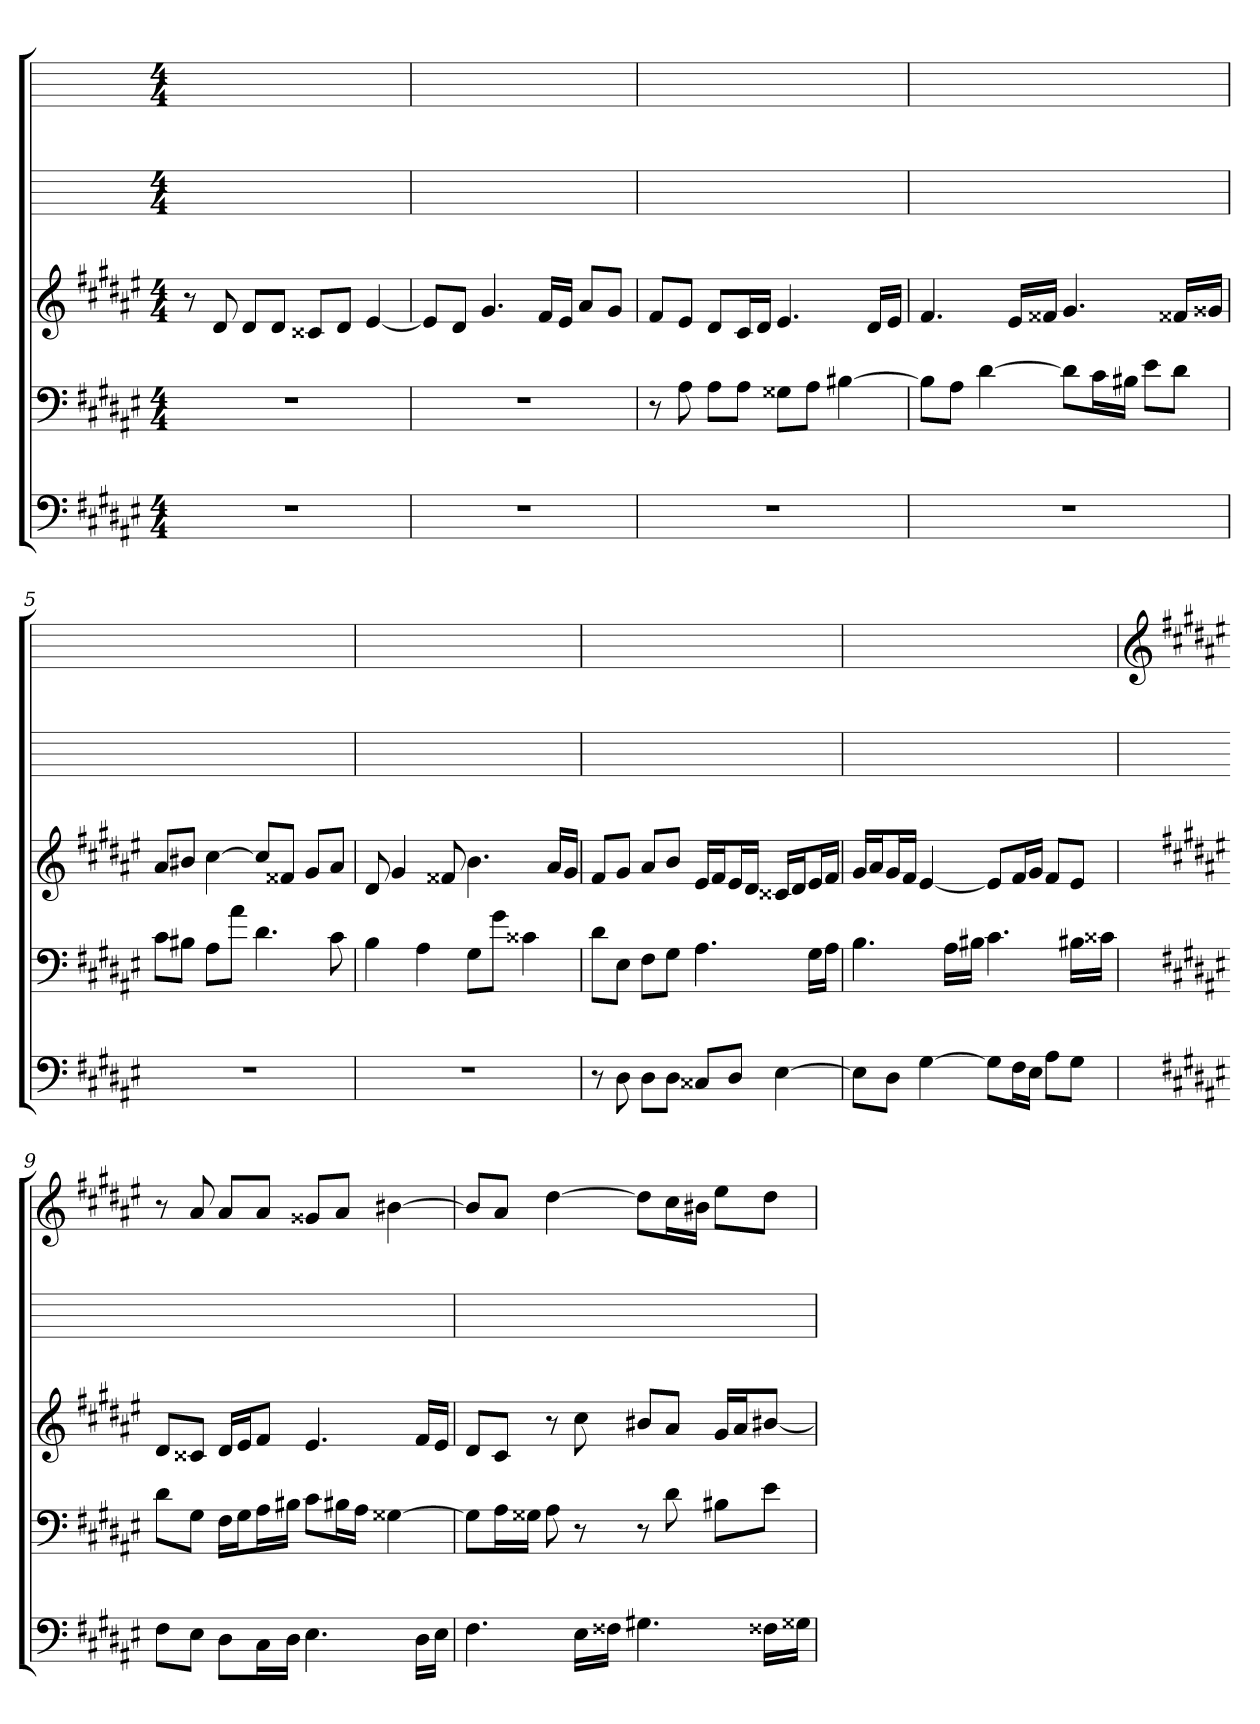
**kern	**kern	**kern	**kern	**kern
*part5	*part4	*part3	*part2	*part1
*staff5	*staff4	*staff3	*staff2	*staff1
*clefF4	*clefF4	*clefG2	*	*
*k[f#c#g#d#a#e#]	*k[f#c#g#d#a#e#]	*k[f#c#g#d#a#e#]	*	*
*d#:	*d#:	*d#:	*	*
*M4/4	*M4/4	*M4/4	*M4/4	*M4/4
*MM69	*MM69	*MM69	*MM69	*MM69
=1	=1	=1	=1	=1
1r	1r	8r	1ryy	1ryy
.	.	8d#	.	.
.	.	8d#/L	.	.
.	.	8d#/J	.	.
.	.	8c##X/L	.	.
.	.	8d#/J	.	.
.	.	[4e#	.	.
=2	=2	=2	=2	=2
1r	1r	8e#/L]	1ryy	1ryy
.	.	8d#/J	.	.
.	.	4.g#	.	.
.	.	16f#/LL	.	.
.	.	16e#/JJ	.	.
.	.	8a#/L	.	.
.	.	8g#/J	.	.
=3	=3	=3	=3	=3
1r	8r	8f#/L	1ryy	1ryy
.	8A#	8e#/J	.	.
.	8A#\L	8d#/L	.	.
.	8A#\J	16c#/L	.	.
.	.	16d#/JJ	.	.
.	8G##X\L	4.e#	.	.
.	8A#\J	.	.	.
.	[4B#X	.	.	.
.	.	16d#/LL	.	.
.	.	16e#/JJ	.	.
=4	=4	=4	=4	=4
1r	8B#\L]	4.f#	1ryy	1ryy
.	8A#\J	.	.	.
.	[4d#	.	.	.
.	.	16e#/LL	.	.
.	.	16f##X/JJ	.	.
.	8d#\L]	4.g#	.	.
.	16c#\L	.	.	.
.	16B#X\JJ	.	.	.
.	8e#\L	.	.	.
.	8d#\J	16f##X/LL	.	.
.	.	16g##X/JJ	.	.
=5	=5	=5	=5	=5
1r	8c#\L	8a#/L	1ryy	1ryy
.	8B#X\J	8b#X/J	.	.
.	8A#\L	[4cc#	.	.
.	8a#\J	.	.	.
.	4.d#	8cc#/L]	.	.
.	.	8f##X/J	.	.
.	.	8g#/L	.	.
.	8c#	8a#/J	.	.
=6	=6	=6	=6	=6
1r	4B	8d#	1ryy	1ryy
.	.	4g#	.	.
.	4A#	.	.	.
.	.	8f##X	.	.
.	8G#\L	4.b	.	.
.	8g#\J	.	.	.
.	4c##X	.	.	.
.	.	16a#/LL	.	.
.	.	16g#/JJ	.	.
=7	=7	=7	=7	=7
8r	8d#\L	8f#/L	1ryy	1ryy
8D#	8E#\J	8g#/J	.	.
8D#\L	8F#\L	8a#/L	.	.
8D#\J	8G#\J	8b/J	.	.
8C##X/L	4.A#	16e#/LL	.	.
.	.	16f#/J	.	.
8D#/J	.	16e#/L	.	.
.	.	16d#/JJ	.	.
[4E#	.	16c##X/LL	.	.
.	.	16d#/J	.	.
.	16G#\LL	16e#/L	.	.
.	16A#\JJ	16f#/JJ	.	.
=8	=8	=8	=8	=8
8E#\L]	4.B	16g#/LL	1ryy	1ryy
.	.	16a#/J	.	.
8D#\J	.	16g#/L	.	.
.	.	16f#/JJ	.	.
[4G#	.	[4e#	.	.
.	16A#\LL	.	.	.
.	16B#X\JJ	.	.	.
8G#\L]	4.c#	8e#/L]	.	.
16F#\L	.	16f#/L	.	.
16E#\JJ	.	16g#/JJ	.	.
8A#\L	.	8f#/L	.	.
8G#\J	16B#X\LL	8e#/J	.	.
.	16c##X\JJ	.	.	.
=9	=9	=9	=9	=9
*	*	*	*	*clefG2
*	*	*	*	*k[f#c#g#d#a#e#]
8F#\L	8d#\L	8d#/L	1ryy	8r
8E#\J	8G#\J	8c##X/J	.	8a#
8D#\L	16F#\LL	16d#/LL	.	8a#/L
.	16G#\J	16e#/J	.	.
16C#\L	16A#\L	8f#/J	.	8a#/J
16D#\JJ	16B#X\JJ	.	.	.
4.E#	8c#\L	4.e#	.	8g##X/L
.	16B#X\L	.	.	8a#/J
.	16A#\JJ	.	.	.
.	[4G##X	.	.	[4b#X
16D#\LL	.	16f#/LL	.	.
16E#\JJ	.	16e#/JJ	.	.
=10	=10	=10	=10	=10
4.F#	8G##\L]	8d#/L	1ryy	8b#/L]
.	16A#\L	8c#/J	.	8a#/J
.	16G##X\JJ	.	.	.
.	8A#	8r	.	[4dd#
16E#\LL	8r	8cc#	.	.
16F##X\JJ	.	.	.	.
4.G#X	8r	8b#X/L	.	8dd#\L]
.	8d#	8a#/J	.	16cc#\L
.	.	.	.	16b#X\JJ
.	8B#X\L	16g#/LL	.	8ee#\L
.	.	16a#/J	.	.
16F##X\LL	8e#\J	[8b#X/J	.	8dd#\J
16G##X\JJ	.	.	.	.
=	=	=	=	=
*-	*-	*-	*-	*-
